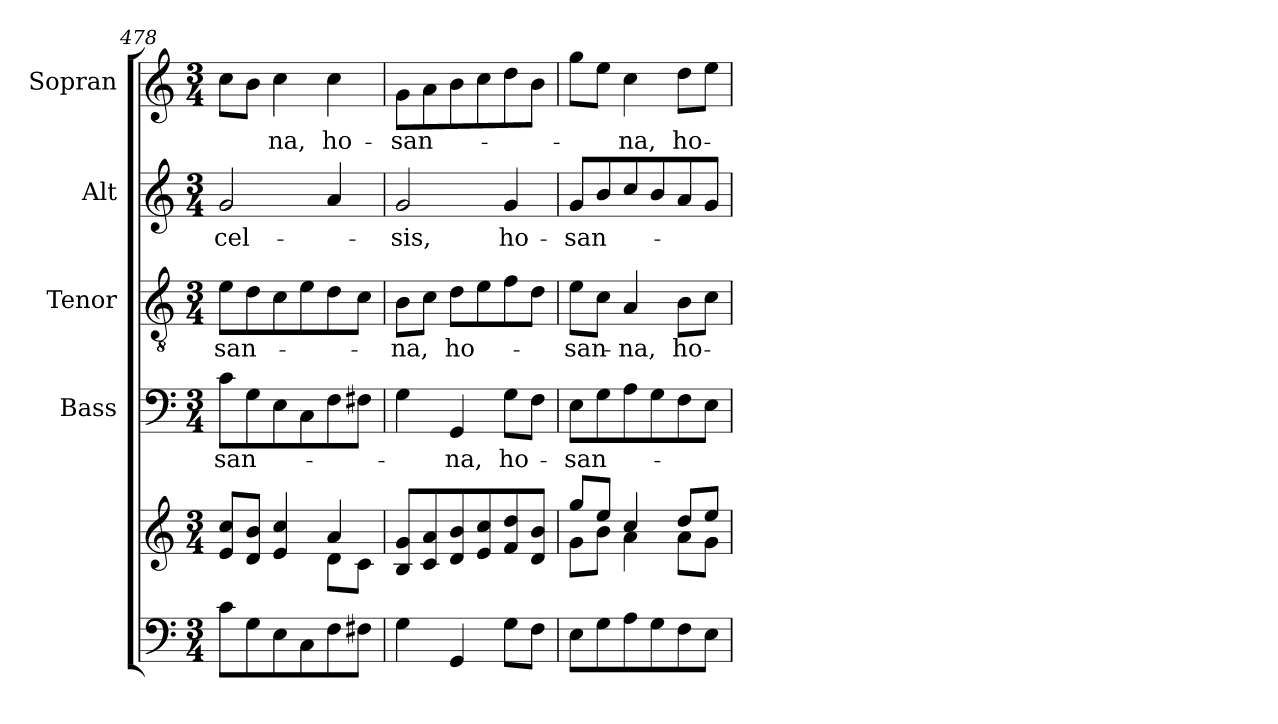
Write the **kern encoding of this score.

**kern	**kern	**kern	**text	**kern	**text	**kern	**text	**kern	**text
*part5	*part5	*part4	*part4	*part3	*part3	*part2	*part2	*part1	*part1
*staff6	*staff5	*staff4	*staff4	*staff3	*staff3	*staff2	*staff2	*staff1	*staff1
*	*	*I"Bass	*	*I"Tenor	*	*I"Alt	*	*I"Sopran	*
*	*	*I'B.	*	*I'T.	*	*I'A.	*	*I'S.	*
*clefF4	*clefG2	*clefF4	*	*clefGv2	*	*clefG2	*	*clefG2	*
*k[]	*k[]	*k[]	*	*k[]	*	*k[]	*	*k[]	*
*C:	*C:	*C:	*	*C:	*	*C:	*	*C:	*
*M3/4	*M3/4	*M3/4	*	*M3/4	*	*M3/4	*	*M3/4	*
=478	=478	=478	=478	=478	=478	=478	=478	=478	=478
*	*^	*	*	*	*	*	*	*	*
!	!	!	!	!LO:LY:b	!	!LO:LY:b	!	!LO:LY:b	!	!
8c\L	8e/ 8cc/L	2ryy	8c\L	-san-	8e\L	-san-	2g/	-cel-	8cc\L	.
8G\	8d/ 8b/J	.	8G\	.	8d\	.	.	.	8b\J	.
!	!	!	!	!	!	!	!	!	!	!LO:LY:b
8E\	4e/ 4cc/	.	8E\	.	8c\	.	.	.	4cc\	-na,
8C\	.	.	8C\	.	8e\	.	.	.	.	.
!	!	!	!	!	!	!	!	!	!	!LO:LY:b
8F\	4a/	8d\L	8F\	.	8d\	.	4a/	.	4cc\	ho-
8F#X\J	.	8c\J	8F#X\J	.	8c\J	.	.	.	.	.
=479	=479	=479	=479	=479	=479	=479	=479	=479	=479	=479
!	!	!	!	!	!	!LO:LY:b	!	!LO:LY:b	!	!LO:LY:b
*	*v	*v	*	*	*	*	*	*	*	*
4G\	8B/ 8g/L	4G\	.	8B\L	-na,	2g/	-sis,	8g\L	-san-
.	8c/ 8a/	.	.	8c\J	.	.	.	8a\	.
!	!	!	!LO:LY:b	!	!LO:LY:b	!	!	!	!
4GG/	8d/ 8b/	4GG/	-na,	8d\L	ho-	.	.	8b\	.
.	8e/ 8cc/	.	.	8e\	.	.	.	8cc\	.
!	!	!	!LO:LY:b	!	!	!	!LO:LY:b	!	!
8G\L	8f/ 8dd/	8G\L	ho-	8f\	.	4g/	ho-	8dd\	.
8F\J	8d/ 8b/J	8F\J	.	8d\J	.	.	.	8b\J	.
=480	=480	=480	=480	=480	=480	=480	=480	=480	=480
*	*^	*	*	*	*	*	*	*	*
!	!	!	!	!LO:LY:b	!	!LO:LY:b	!	!LO:LY:b	!	!
8E\L	8gg/L	8g\L	8E\L	-san-	8e\L	-san-	8g/L	-san-	8gg\L	.
8G\	8ee/J	8b\J	8G\	.	8c\J	.	8b/	.	8ee\J	.
!	!	!	!	!	!	!LO:LY:b	!	!	!	!LO:LY:b
8A\	4cc/	4a\	8A\	.	4A/	-na,	8cc/	.	4cc\	-na,
8G\	.	.	8G\	.	.	.	8b/	.	.	.
!	!	!	!	!	!	!LO:LY:b	!	!	!	!LO:LY:b
8F\	8dd/L	8a\L	8F\	.	8B\L	ho-	8a/	.	8dd\L	ho-
8E\J	8ee/J	8g\J	8E\J	.	8c\J	.	8g/J	.	8ee\J	.
*	*v	*v	*	*	*	*	*	*	*	*
=	=	=	=	=	=	=	=	=	=
*-	*-	*-	*-	*-	*-	*-	*-	*-	*-
